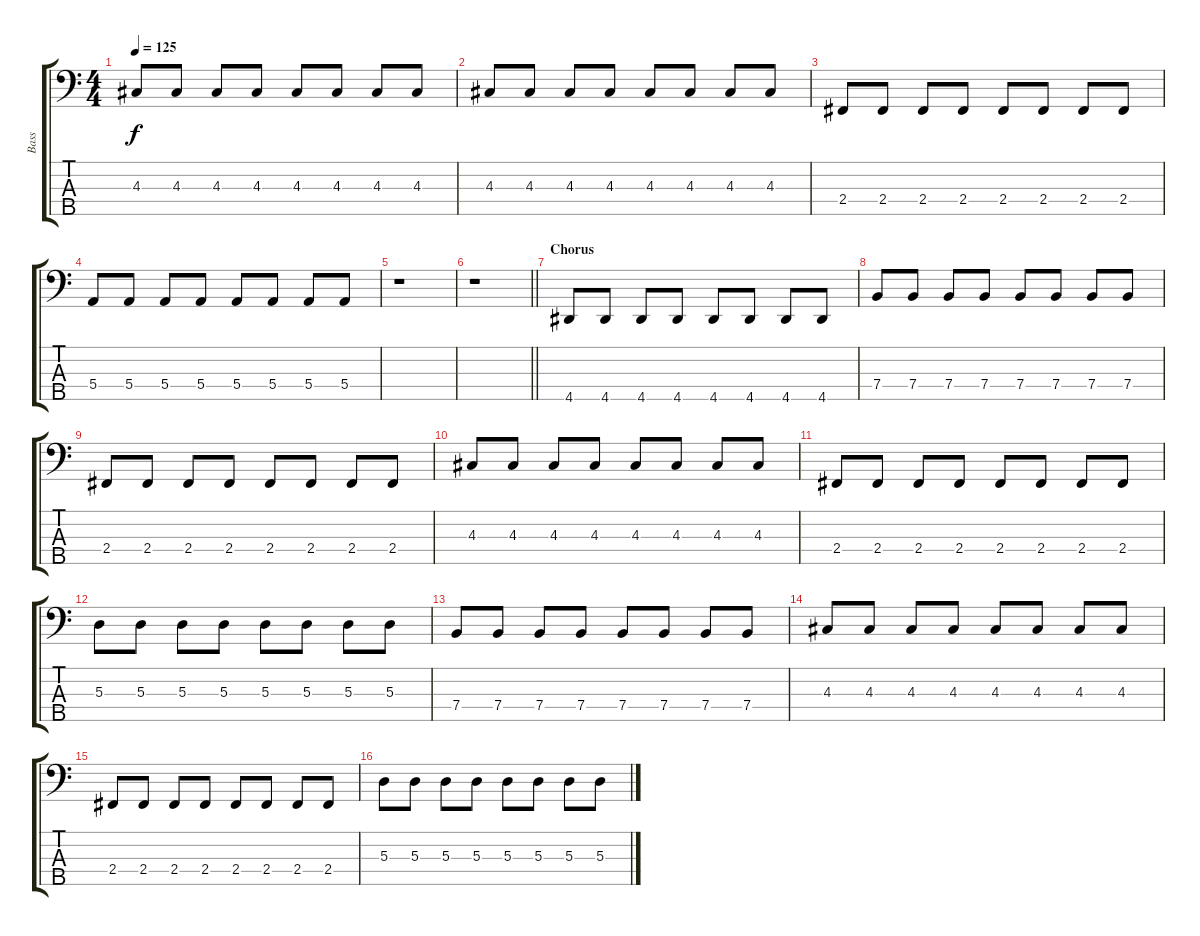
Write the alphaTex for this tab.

\track ("Bass " "Bass ") {instrument electricbassfinger}
\staff {score tabs}
\tuning (G2 D2 A1 E1 B0) {hide}
\ts (4 4)
\tempo 125
\clef f4
\ks c
4.3.8{dy f} 4.3.8 4.3.8 4.3.8 4.3.8 4.3.8 4.3.8 4.3.8 |
4.3.8 4.3.8 4.3.8 4.3.8 4.3.8 4.3.8 4.3.8 4.3.8 |
2.4.8 2.4.8 2.4.8 2.4.8 2.4.8 2.4.8 2.4.8 2.4.8 |
5.4.8 5.4.8 5.4.8 5.4.8 5.4.8 5.4.8 5.4.8 5.4.8 |
r.1 |
\barLineRight lightlight
r.1 |
\section ("" "Chorus")
4.5.8 4.5.8 4.5.8 4.5.8 4.5.8 4.5.8 4.5.8 4.5.8 |
7.4.8 7.4.8 7.4.8 7.4.8 7.4.8 7.4.8 7.4.8 7.4.8 |
2.4.8 2.4.8 2.4.8 2.4.8 2.4.8 2.4.8 2.4.8 2.4.8 |
4.3.8 4.3.8 4.3.8 4.3.8 4.3.8 4.3.8 4.3.8 4.3.8 |
2.4.8 2.4.8 2.4.8 2.4.8 2.4.8 2.4.8 2.4.8 2.4.8 |
5.3.8 5.3.8 5.3.8 5.3.8 5.3.8 5.3.8 5.3.8 5.3.8 |
7.4.8 7.4.8 7.4.8 7.4.8 7.4.8 7.4.8 7.4.8 7.4.8 |
4.3.8 4.3.8 4.3.8 4.3.8 4.3.8 4.3.8 4.3.8 4.3.8 |
2.4.8 2.4.8 2.4.8 2.4.8 2.4.8 2.4.8 2.4.8 2.4.8 |
5.3.8 5.3.8 5.3.8 5.3.8 5.3.8 5.3.8 5.3.8 5.3.8
